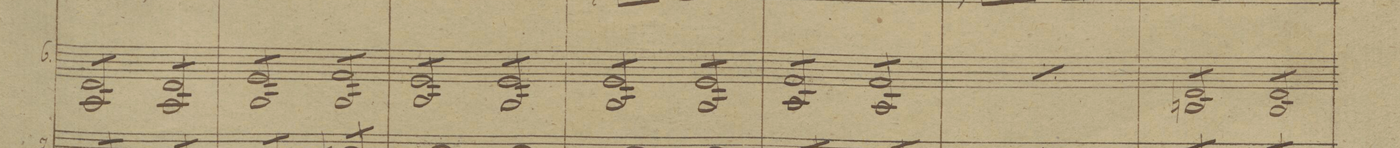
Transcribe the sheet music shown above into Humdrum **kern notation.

**kern	**dynam
*I""Violini	*
*clefG2	*
*k[b-]	*
*met(c|)	*
*M2/2	*
8dL 8A/	.
8d 8A/	.
8d 8A/	.
8dJ 8A/	.
8dL 8A/	.
8d 8A/	.
8d 8A/	.
8dJ 8A/	.
=43	=43
8eL 8G/	.
8e 8G/	.
8e 8G/	.
8eJ 8G/	.
8fL 8G/	.
8f 8G/	.
8f 8G/	.
8fJ 8G/	.
=44	=44
8eL 8G/	.
8e 8G/	.
8e 8G/	.
8eJ 8G/	.
8eL 8G/	.
8e 8G/	.
8e 8G/	.
8eJ 8G/	.
=45	=45
8eL 8G/	.
8e 8G/	.
8e 8G/	.
8eJ 8G/	.
8eL 8G/	.
8e 8G/	.
8e 8G/	.
8eJ 8G/	.
=46	=46
8fL 8A/	.
8f 8A/	.
8f 8A/	.
8fJ 8A/	.
8fL 8A/	.
8f 8A/	.
8f 8A/	.
8fJ 8A/	.
=47	=47
*rep	*
8fL 8A/	.
8f 8A/	.
8f 8A/	.
8fJ 8A/	.
8fL 8A/	.
8f 8A/	.
8f 8A/	.
8fJ 8A/	.
*Xrep	*
=48	=48
8dL 8Bn/	.
8d 8B/	.
8d 8B/	.
8dJ 8B/	.
8dL 8B/	.
8d 8B/	.
8d 8B/	.
8dJ 8B/	.
=49	=49
*-	*-
